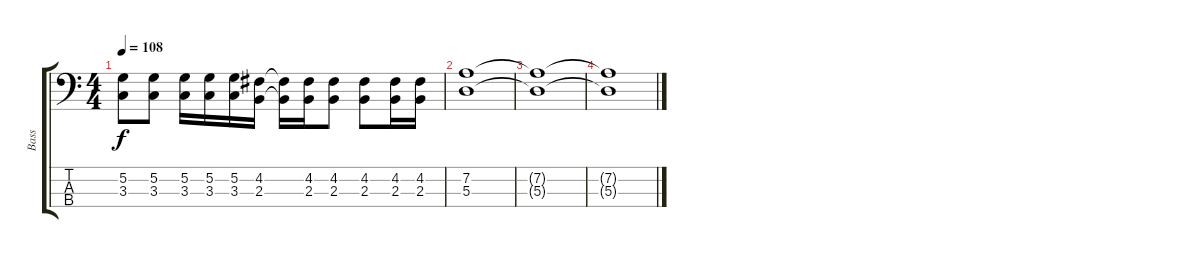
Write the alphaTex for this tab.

\track ("Bass" "Bass") {instrument electricbasspick}
\staff {score tabs}
\tuning (G2 D2 A1 E1) {hide}
\ts (4 4)
\tempo 108
\clef f4
\ks c
(5.2 3.3).8{dy f} (5.2 3.3).8 (5.2 3.3).16 (5.2 3.3).16 (5.2 3.3).16 (4.2 2.3).16 (4.2{t} 2.3{t}).16 (4.2 2.3).16 (4.2 2.3).8 (4.2 2.3).8 (4.2 2.3).16 (4.2 2.3).16 |
(7.2 5.3).1 |
(7.2{t} 5.3{t}).1 |
(7.2{t} 5.3{t}).1
